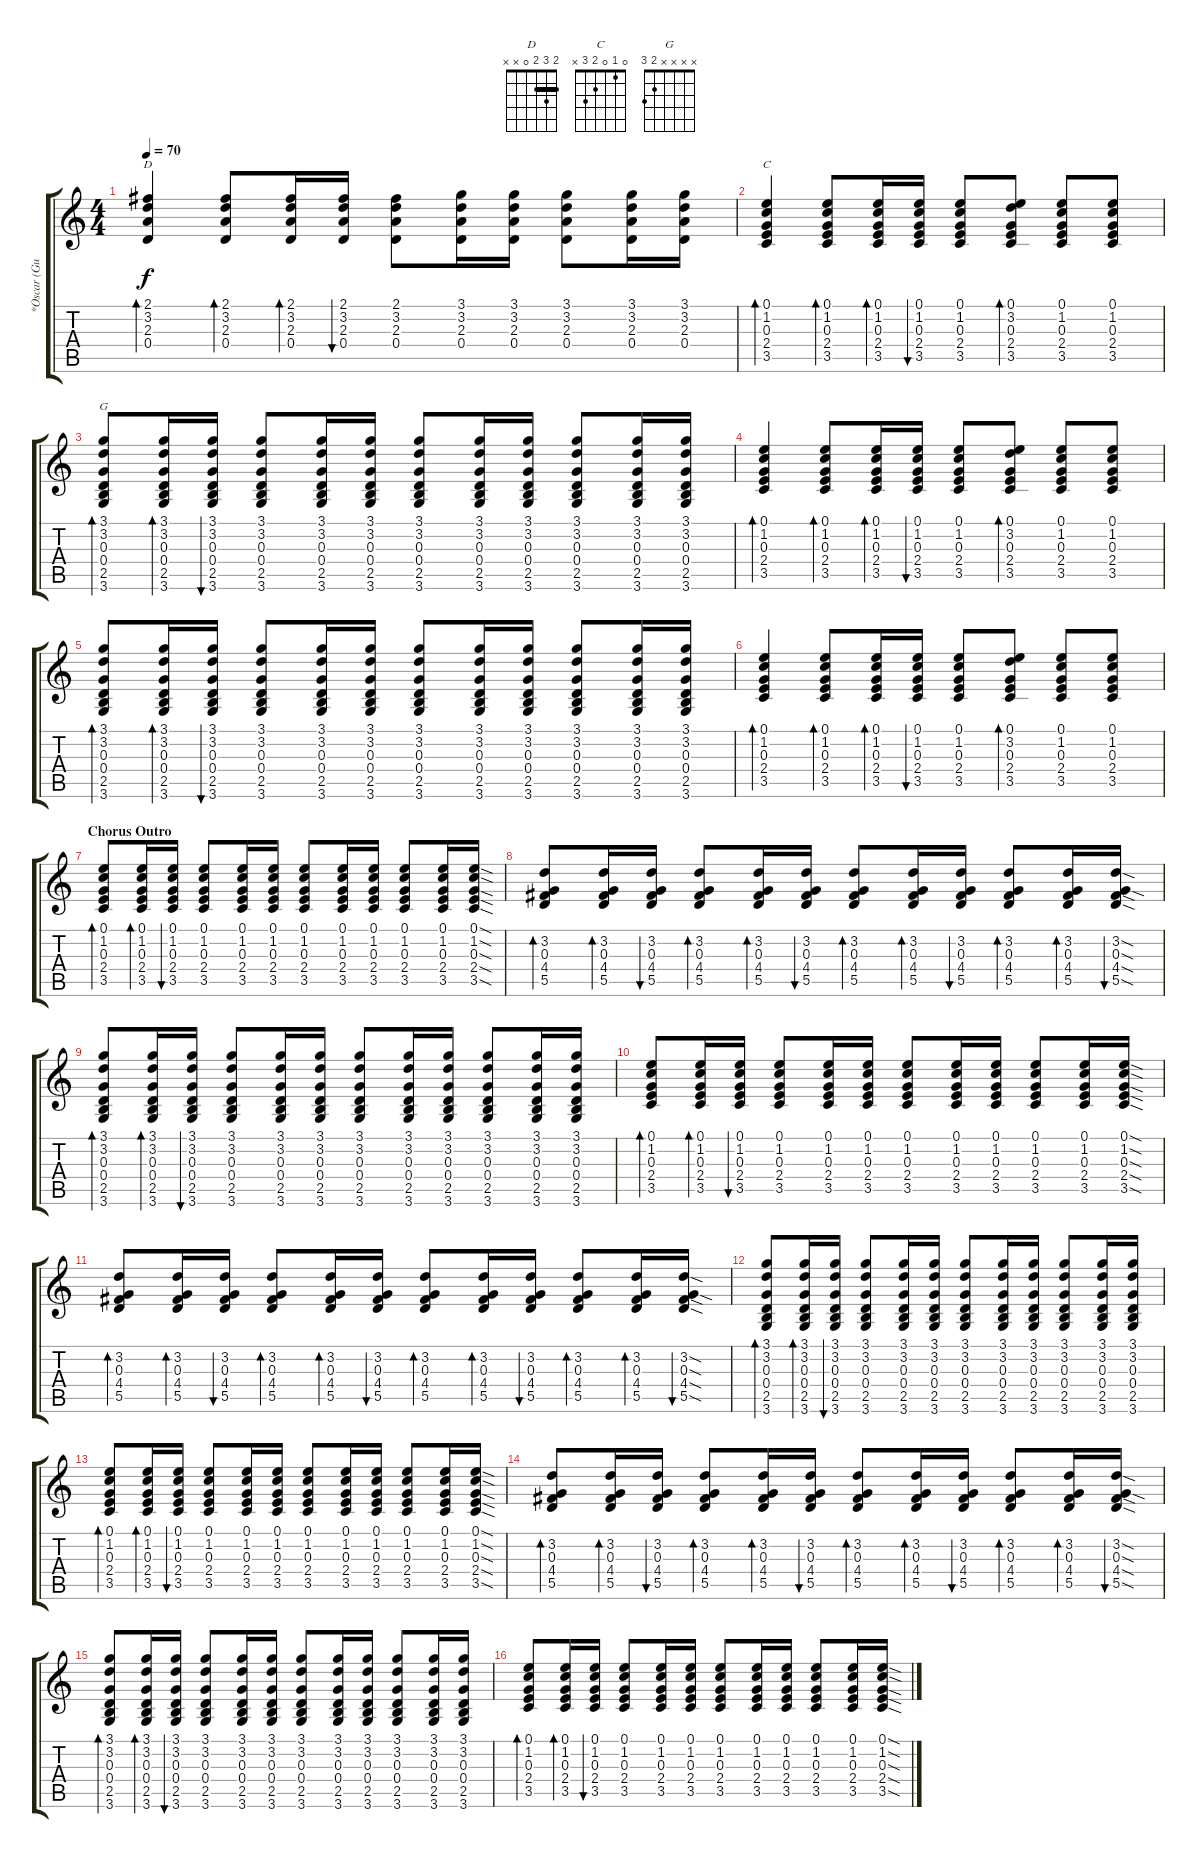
\track ("*Oscar (Guitar II)" "*Oscar (Gu") {instrument electricguitarjazz}
\staff {score tabs}
\tuning (E4 B3 G3 D3 A2 E2) {hide}
\chord ("D" 2 3 2 0 x x) {barre 2}
\chord ("C" 0 1 0 2 3 x)
\chord ("G" x x x x 2 3)
\ts (4 4)
\tempo 70
\clef g2
\ks c
(2.1 3.2 2.3 0.4).4{bd 60 ch "D" dy f} (2.1 3.2 2.3 0.4).8{bd 60} (2.1 3.2 2.3 0.4).16{bd 60} (2.1 3.2 2.3 0.4).16{bu 60} (2.1 3.2 2.3 0.4).8 (3.1 3.2 2.3 0.4).16 (3.1 3.2 2.3 0.4).16 (3.1 3.2 2.3 0.4).8 (3.1 3.2 2.3 0.4).16 (3.1 3.2 2.3 0.4).16 |
(0.1 1.2 0.3 2.4 3.5).4{bd 120 ch "C"} (0.1 1.2 0.3 2.4 3.5).8{bd 60} (0.1 1.2 0.3 2.4 3.5).16{bd 30} (0.1 1.2 0.3 2.4 3.5).16{bu 30} (0.1 1.2 0.3 2.4 3.5).8 (0.1 3.2 0.3 2.4 3.5).8{bd 60} (0.1 1.2 0.3 2.4 3.5).8 (0.1 1.2 0.3 2.4 3.5).8 |
(3.1 3.2 0.3 0.4 2.5 3.6).8{bd 60 ch "G"} (3.1 3.2 0.3 0.4 2.5 3.6).16{bd 30} (3.1 3.2 0.3 0.4 2.5 3.6).16{bu 30} (3.1 3.2 0.3 0.4 2.5 3.6).8 (3.1 3.2 0.3 0.4 2.5 3.6).16 (3.1 3.2 0.3 0.4 2.5 3.6).16 (3.1 3.2 0.3 0.4 2.5 3.6).8 (3.1 3.2 0.3 0.4 2.5 3.6).16 (3.1 3.2 0.3 0.4 2.5 3.6).16 (3.1 3.2 0.3 0.4 2.5 3.6).8 (3.1 3.2 0.3 0.4 2.5 3.6).16 (3.1 3.2 0.3 0.4 2.5 3.6).16 |
(0.1 1.2 0.3 2.4 3.5).4{bd 120} (0.1 1.2 0.3 2.4 3.5).8{bd 60} (0.1 1.2 0.3 2.4 3.5).16{bd 30} (0.1 1.2 0.3 2.4 3.5).16{bu 30} (0.1 1.2 0.3 2.4 3.5).8 (0.1 3.2 0.3 2.4 3.5).8{bd 60} (0.1 1.2 0.3 2.4 3.5).8 (0.1 1.2 0.3 2.4 3.5).8 |
(3.1 3.2 0.3 0.4 2.5 3.6).8{bd 60} (3.1 3.2 0.3 0.4 2.5 3.6).16{bd 30} (3.1 3.2 0.3 0.4 2.5 3.6).16{bu 30} (3.1 3.2 0.3 0.4 2.5 3.6).8 (3.1 3.2 0.3 0.4 2.5 3.6).16 (3.1 3.2 0.3 0.4 2.5 3.6).16 (3.1 3.2 0.3 0.4 2.5 3.6).8 (3.1 3.2 0.3 0.4 2.5 3.6).16 (3.1 3.2 0.3 0.4 2.5 3.6).16 (3.1 3.2 0.3 0.4 2.5 3.6).8 (3.1 3.2 0.3 0.4 2.5 3.6).16 (3.1 3.2 0.3 0.4 2.5 3.6).16 |
(0.1 1.2 0.3 2.4 3.5).4{bd 120} (0.1 1.2 0.3 2.4 3.5).8{bd 60} (0.1 1.2 0.3 2.4 3.5).16{bd 30} (0.1 1.2 0.3 2.4 3.5).16{bu 30} (0.1 1.2 0.3 2.4 3.5).8 (0.1 3.2 0.3 2.4 3.5).8{bd 60} (0.1 1.2 0.3 2.4 3.5).8 (0.1 1.2 0.3 2.4 3.5).8 |
\section ("" "Chorus Outro")
(0.1 1.2 0.3 2.4 3.5).8{bd 60 volume 16} (0.1 1.2 0.3 2.4 3.5).16{bd 30} (0.1 1.2 0.3 2.4 3.5).16{bu 30} (0.1 1.2 0.3 2.4 3.5).8 (0.1 1.2 0.3 2.4 3.5).16 (0.1 1.2 0.3 2.4 3.5).16 (0.1 1.2 0.3 2.4 3.5).8 (0.1 1.2 0.3 2.4 3.5).16 (0.1 1.2 0.3 2.4 3.5).16 (0.1 1.2 0.3 2.4 3.5).8 (0.1 1.2 0.3 2.4 3.5).16 (0.1{sod} 1.2{sod} 0.3{sod} 2.4{sod} 3.5{sod}).16 |
(3.2 0.3 4.4 5.5).8{bd 30} (3.2 0.3 4.4 5.5).16{bd 30} (3.2 0.3 4.4 5.5).16{bu 30} (3.2 0.3 4.4 5.5).8{bd 30} (3.2 0.3 4.4 5.5).16{bd 30} (3.2 0.3 4.4 5.5).16{bu 30} (3.2 0.3 4.4 5.5).8{bd 30} (3.2 0.3 4.4 5.5).16{bd 30} (3.2 0.3 4.4 5.5).16{bu 30} (3.2 0.3 4.4 5.5).8{bd 30} (3.2 0.3 4.4 5.5).16{bd 30} (3.2{sod} 0.3{sod} 4.4{sod} 5.5{sod}).16{bu 30} |
(3.1 3.2 0.3 0.4 2.5 3.6).8{bd 60} (3.1 3.2 0.3 0.4 2.5 3.6).16{bd 30} (3.1 3.2 0.3 0.4 2.5 3.6).16{bu 30} (3.1 3.2 0.3 0.4 2.5 3.6).8 (3.1 3.2 0.3 0.4 2.5 3.6).16 (3.1 3.2 0.3 0.4 2.5 3.6).16 (3.1 3.2 0.3 0.4 2.5 3.6).8 (3.1 3.2 0.3 0.4 2.5 3.6).16 (3.1 3.2 0.3 0.4 2.5 3.6).16 (3.1 3.2 0.3 0.4 2.5 3.6).8 (3.1 3.2 0.3 0.4 2.5 3.6).16 (3.1 3.2 0.3 0.4 2.5 3.6).16 |
(0.1 1.2 0.3 2.4 3.5).8{bd 60} (0.1 1.2 0.3 2.4 3.5).16{bd 30} (0.1 1.2 0.3 2.4 3.5).16{bu 30} (0.1 1.2 0.3 2.4 3.5).8 (0.1 1.2 0.3 2.4 3.5).16 (0.1 1.2 0.3 2.4 3.5).16 (0.1 1.2 0.3 2.4 3.5).8 (0.1 1.2 0.3 2.4 3.5).16 (0.1 1.2 0.3 2.4 3.5).16 (0.1 1.2 0.3 2.4 3.5).8 (0.1 1.2 0.3 2.4 3.5).16 (0.1{sod} 1.2{sod} 0.3{sod} 2.4{sod} 3.5{sod}).16 |
(3.2 0.3 4.4 5.5).8{bd 30} (3.2 0.3 4.4 5.5).16{bd 30} (3.2 0.3 4.4 5.5).16{bu 30} (3.2 0.3 4.4 5.5).8{bd 30} (3.2 0.3 4.4 5.5).16{bd 30} (3.2 0.3 4.4 5.5).16{bu 30} (3.2 0.3 4.4 5.5).8{bd 30} (3.2 0.3 4.4 5.5).16{bd 30} (3.2 0.3 4.4 5.5).16{bu 30} (3.2 0.3 4.4 5.5).8{bd 30} (3.2 0.3 4.4 5.5).16{bd 30} (3.2{sod} 0.3{sod} 4.4{sod} 5.5{sod}).16{bu 30} |
(3.1 3.2 0.3 0.4 2.5 3.6).8{bd 60} (3.1 3.2 0.3 0.4 2.5 3.6).16{bd 30} (3.1 3.2 0.3 0.4 2.5 3.6).16{bu 30} (3.1 3.2 0.3 0.4 2.5 3.6).8 (3.1 3.2 0.3 0.4 2.5 3.6).16 (3.1 3.2 0.3 0.4 2.5 3.6).16 (3.1 3.2 0.3 0.4 2.5 3.6).8 (3.1 3.2 0.3 0.4 2.5 3.6).16 (3.1 3.2 0.3 0.4 2.5 3.6).16 (3.1 3.2 0.3 0.4 2.5 3.6).8 (3.1 3.2 0.3 0.4 2.5 3.6).16 (3.1 3.2 0.3 0.4 2.5 3.6).16 |
(0.1 1.2 0.3 2.4 3.5).8{bd 60} (0.1 1.2 0.3 2.4 3.5).16{bd 30} (0.1 1.2 0.3 2.4 3.5).16{bu 30} (0.1 1.2 0.3 2.4 3.5).8 (0.1 1.2 0.3 2.4 3.5).16 (0.1 1.2 0.3 2.4 3.5).16 (0.1 1.2 0.3 2.4 3.5).8 (0.1 1.2 0.3 2.4 3.5).16 (0.1 1.2 0.3 2.4 3.5).16 (0.1 1.2 0.3 2.4 3.5).8 (0.1 1.2 0.3 2.4 3.5).16 (0.1{sod} 1.2{sod} 0.3{sod} 2.4{sod} 3.5{sod}).16 |
(3.2 0.3 4.4 5.5).8{bd 30} (3.2 0.3 4.4 5.5).16{bd 30} (3.2 0.3 4.4 5.5).16{bu 30} (3.2 0.3 4.4 5.5).8{bd 30} (3.2 0.3 4.4 5.5).16{bd 30} (3.2 0.3 4.4 5.5).16{bu 30} (3.2 0.3 4.4 5.5).8{bd 30} (3.2 0.3 4.4 5.5).16{bd 30} (3.2 0.3 4.4 5.5).16{bu 30} (3.2 0.3 4.4 5.5).8{bd 30} (3.2 0.3 4.4 5.5).16{bd 30} (3.2{sod} 0.3{sod} 4.4{sod} 5.5{sod}).16{bu 30} |
(3.1 3.2 0.3 0.4 2.5 3.6).8{bd 60} (3.1 3.2 0.3 0.4 2.5 3.6).16{bd 30} (3.1 3.2 0.3 0.4 2.5 3.6).16{bu 30} (3.1 3.2 0.3 0.4 2.5 3.6).8 (3.1 3.2 0.3 0.4 2.5 3.6).16 (3.1 3.2 0.3 0.4 2.5 3.6).16 (3.1 3.2 0.3 0.4 2.5 3.6).8 (3.1 3.2 0.3 0.4 2.5 3.6).16 (3.1 3.2 0.3 0.4 2.5 3.6).16 (3.1 3.2 0.3 0.4 2.5 3.6).8 (3.1 3.2 0.3 0.4 2.5 3.6).16 (3.1 3.2 0.3 0.4 2.5 3.6).16 |
(0.1 1.2 0.3 2.4 3.5).8{bd 60} (0.1 1.2 0.3 2.4 3.5).16{bd 30} (0.1 1.2 0.3 2.4 3.5).16{bu 30} (0.1 1.2 0.3 2.4 3.5).8 (0.1 1.2 0.3 2.4 3.5).16 (0.1 1.2 0.3 2.4 3.5).16 (0.1 1.2 0.3 2.4 3.5).8 (0.1 1.2 0.3 2.4 3.5).16 (0.1 1.2 0.3 2.4 3.5).16 (0.1 1.2 0.3 2.4 3.5).8 (0.1 1.2 0.3 2.4 3.5).16 (0.1{sod} 1.2{sod} 0.3{sod} 2.4{sod} 3.5{sod}).16
